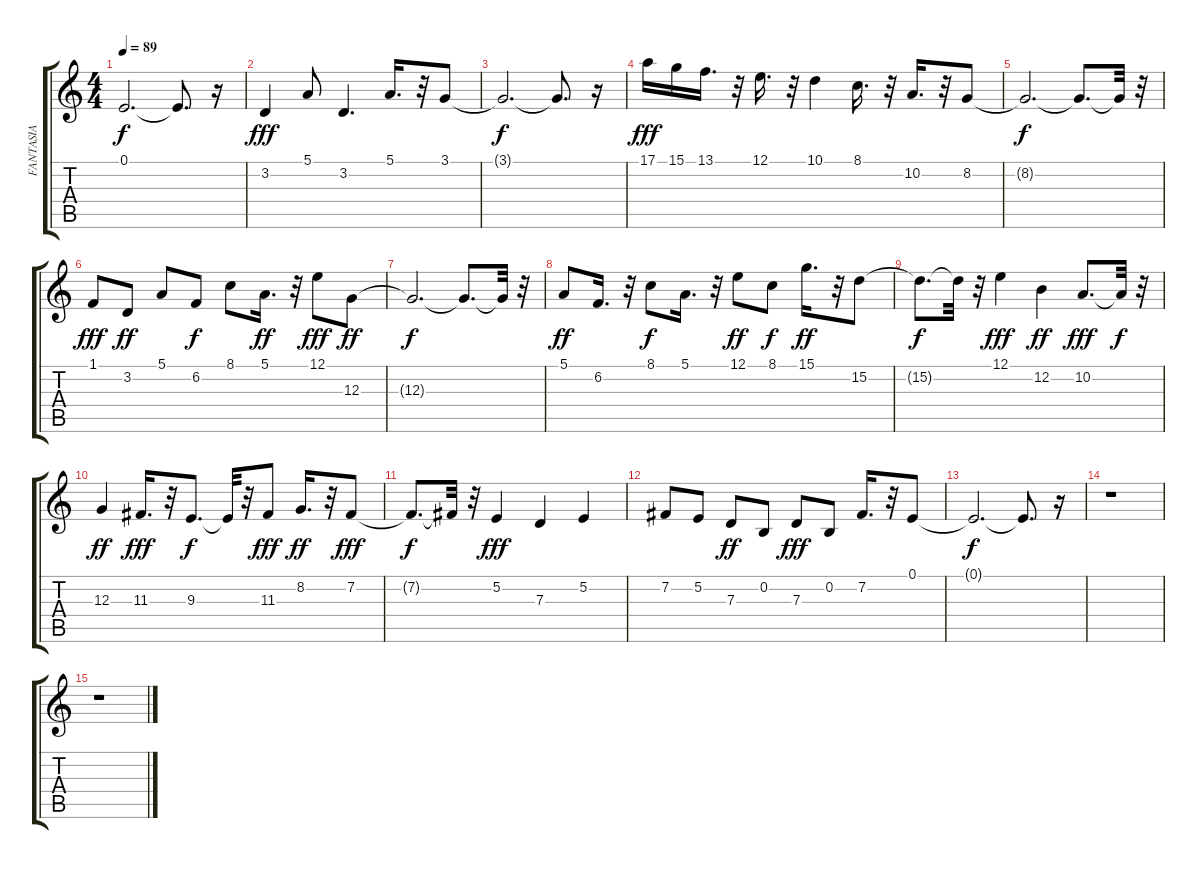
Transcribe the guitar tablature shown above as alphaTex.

\track ("FANTASIA" "FANTASIA") {instrument pad1newage}
\staff {score tabs}
\tuning (E4 B3 G3 D3 A2 E2) {hide}
\ts (4 4)
\tempo 89
\clef g2
\ks c
0.1{t}.2{d dy f} 0.1{t}.8{d} r.16 |
3.2.4{dy fff volume 15} 5.1.8{volume 14} 3.2.4{d volume 14} 5.1.16{d volume 14} r.32 3.1.8{volume 14} |
3.1{t}.2{d dy f} 3.1{t}.8{d} r.16 |
17.1.16{dy fff volume 12} 15.1.16 13.1.16{d volume 12} r.32 12.1.16{d volume 12} r.32 10.1.4{volume 12} 8.1.16{d volume 12} r.32 10.2.16{d volume 12} r.32 8.2.8{volume 12} |
8.2{t}.2{d dy f} 8.2{t}.8{d} 8.2{t}.32 r.32 |
1.1.8{dy fff volume 10} 3.2.8{dy ff volume 10} 5.1.8{volume 10} 6.2.8{dy f volume 10} 8.1.8{volume 10} 5.1.16{d dy ff volume 10} r.32 12.1.8{dy fff volume 9} 12.3.8{dy ff volume 9} |
12.3{t}.2{d dy f} 12.3{t}.8{d} 12.3{t}.32 r.32 |
5.1.8{dy ff volume 8} 6.2.16{d volume 8} r.32 8.1.8{dy f volume 8} 5.1.16{d volume 8} r.32 12.1.8{dy ff volume 7} 8.1.8{dy f volume 7} 15.1.16{d dy ff volume 7} r.32 15.2.8{volume 7} |
15.2{t}.8{d dy f} 15.2{t}.32 r.32 12.1.4{dy fff volume 7} 12.2.4{dy ff volume 6} 10.2.8{d dy fff volume 6} 10.2{t}.32{dy f} r.32 |
12.3.4{dy ff volume 6} 11.3.16{d dy fff volume 6} r.32 9.3.8{d dy f volume 5} 9.3{t}.32 r.32 11.3.8{dy fff volume 5} 8.2.16{d dy ff volume 5} r.32 7.2.8{dy fff volume 5} |
7.2{t}.8{d dy f} 7.2{t}.32 r.32 5.2.4{dy fff volume 4} 7.3.4{volume 4} 5.2.4{volume 4} |
7.2.8{volume 4} 5.2.8{volume 3} 7.3.8{dy ff volume 3} 0.2.8{volume 3} 7.3.8{dy fff volume 3} 0.2.8{volume 3} 7.2.16{d volume 3} r.32 0.1.8{volume 2} |
0.1{t}.2{d dy f} 0.1{t}.8{d} r.16 |
r.1 |
r.1
